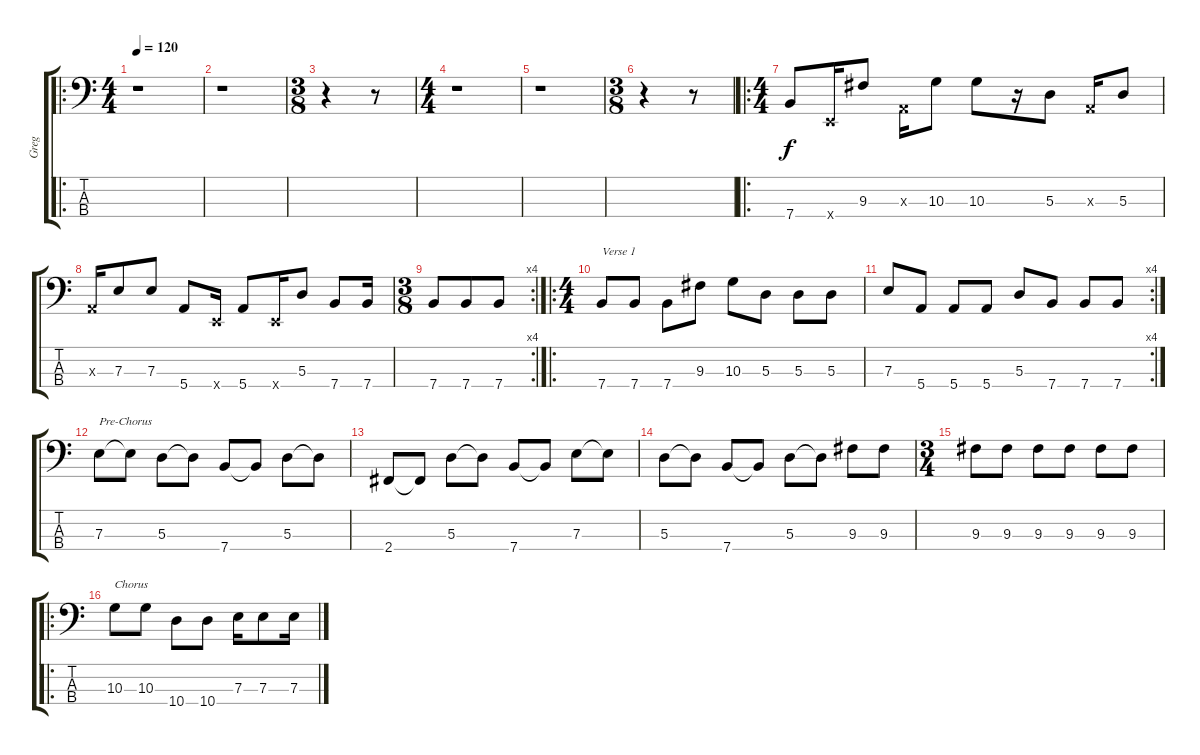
\track ("Greg" "Greg") {instrument electricbassfinger}
\staff {score tabs}
\tuning (G2 D2 A1 E1) {hide}
\ro
\ts (4 4)
\tempo 120
\clef f4
\ks c
r.1{dy f instrument electricbassfinger} |
r.1 |
\ts (3 8)
r.4 r.8 |
\ts (4 4)
r.1 |
r.1 |
\ts (3 8)
r.4 r.8 |
\ro
\ts (4 4)
7.4.8 0.4{x}.16 9.3.8 0.3{x}.16 10.3.8 10.3.8 r.16 5.3.8 0.3{x}.16 5.3.8 |
0.3{x}.16 7.3.8 7.3.8 5.4.8 0.4{x}.16 5.4.8 0.4{x}.16 5.3.8 7.4.8 7.4.16 |
\rc 4
\ts (3 8)
7.4.8 7.4.8 7.4.8 |
\ro
\ts (4 4)
7.4.8{txt "Verse 1"} 7.4.8 7.4.8 9.3.8 10.3.8 5.3.8 5.3.8 5.3.8 |
\rc 4
7.3.8 5.4.8 5.4.8 5.4.8 5.3.8 7.4.8 7.4.8 7.4.8 |
7.3.8{txt "Pre-Chorus"} 7.3{t}.8 5.3.8 5.3{t}.8 7.4.8 7.4{t}.8 5.3.8 5.3{t}.8 |
2.4.8 2.4{t}.8 5.3.8 5.3{t}.8 7.4.8 7.4{t}.8 7.3.8 7.3{t}.8 |
5.3.8 5.3{t}.8 7.4.8 7.4{t}.8 5.3.8 5.3{t}.8 9.3.8 9.3.8 |
\ts (3 4)
9.3.8 9.3.8 9.3.8 9.3.8 9.3.8 9.3.8 |
\ro
10.3.8{txt "Chorus"} 10.3.8 10.4.8 10.4.8 7.3.16 7.3.8 7.3.16
